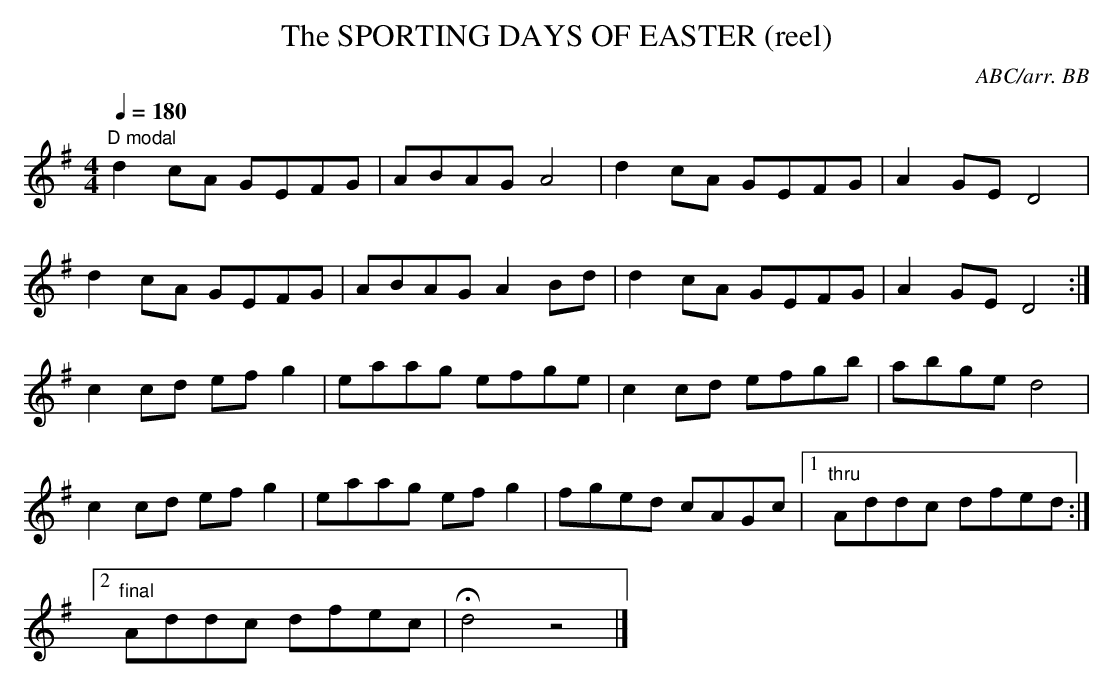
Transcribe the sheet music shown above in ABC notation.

X:1
T:SPORTING DAYS OF EASTER (reel), The
C:ABC/arr. BB
Q:1/4=180
L:1/8
M:4/4
K:G
"D modal"
d2cA GEFG|ABAG A4|d2cA GEFG|A2GE D4|
d2cA GEFG|ABAG A2Bd|d2cA GEFG|A2GE D4 :|
c2cd efg2|eaag efge|c2cd efgb|abge d4|
c2cd efg2|eaag efg2|fged cAGc|1 "thru"Addc dfed :|
[2 "final"Addc dfec|Hd4z4|]
